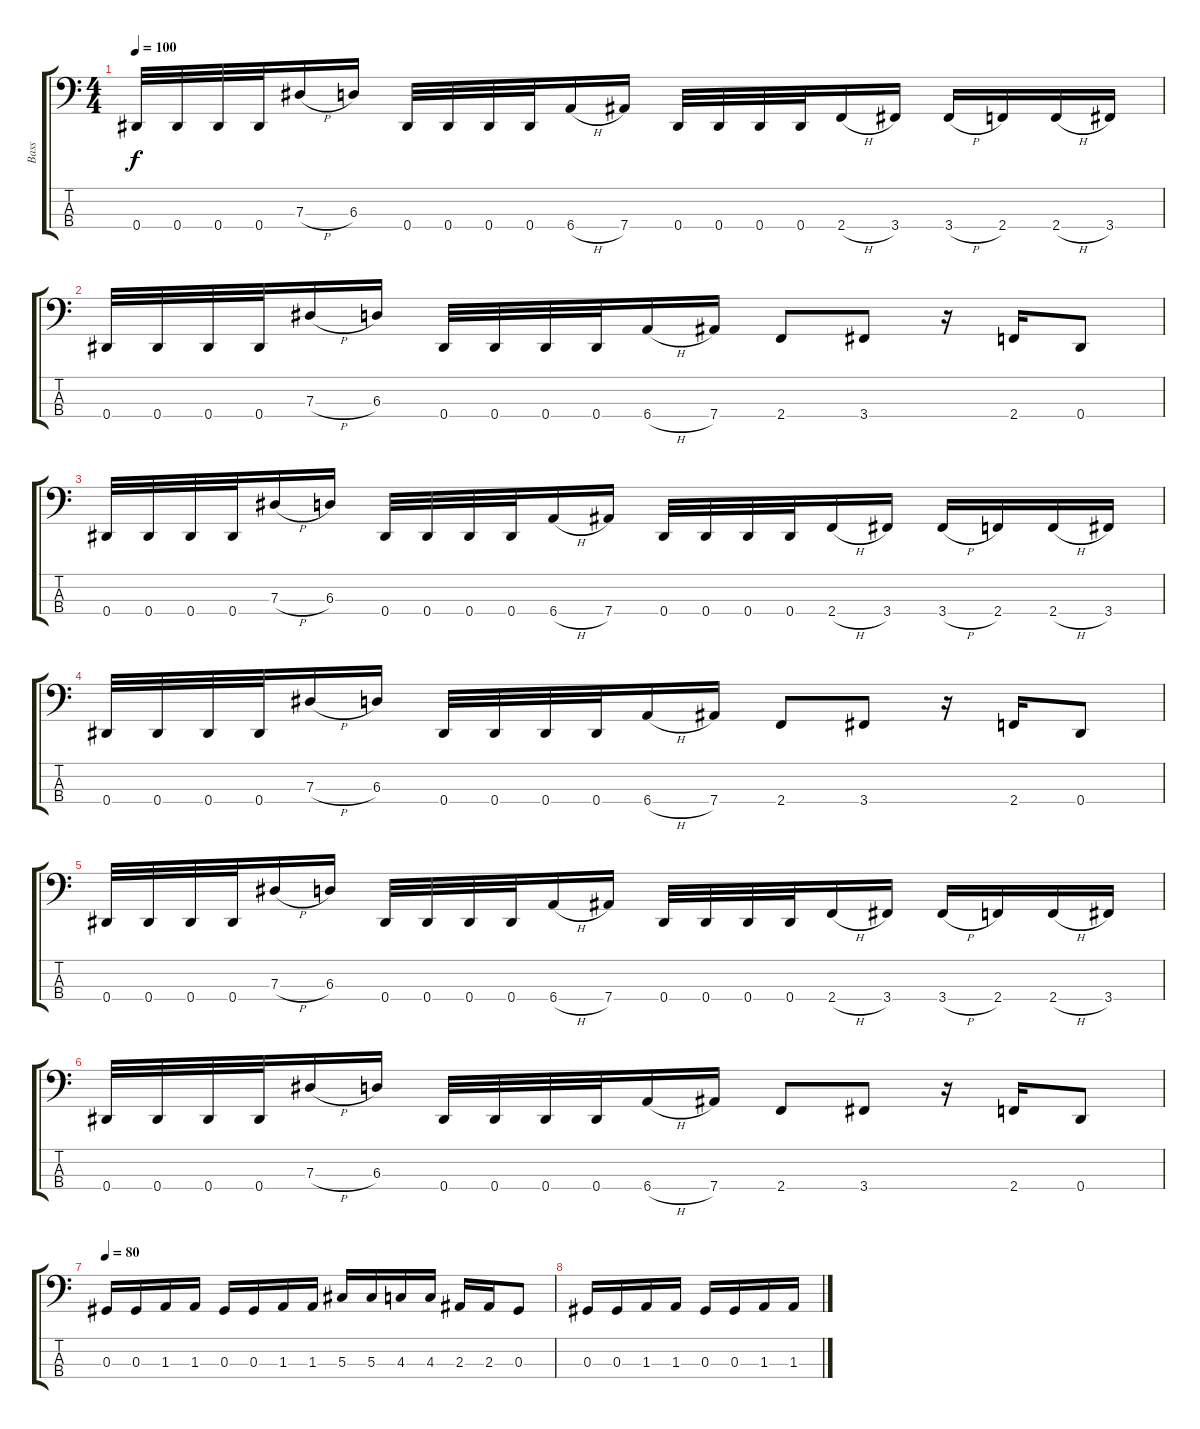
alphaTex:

\track ("Bass" "Bass") {instrument electricbasspick}
\staff {score tabs}
\tuning (Gb2 Db2 Ab1 Eb1) {hide}
\ts (4 4)
\tempo 100
\clef f4
\ks c
0.4.32{dy f} 0.4.32 0.4.32 0.4.32 7.3{h}.16 6.3.16 0.4.32 0.4.32 0.4.32 0.4.32 6.4{h}.16 7.4.16 0.4.32 0.4.32 0.4.32 0.4.32 2.4{h}.16 3.4.16 3.4{h}.16 2.4.16 2.4{h}.16 3.4.16 |
0.4.32 0.4.32 0.4.32 0.4.32 7.3{h}.16 6.3.16 0.4.32 0.4.32 0.4.32 0.4.32 6.4{h}.16 7.4.16 2.4.8 3.4.8 r.16 2.4.16 0.4.8 |
0.4.32 0.4.32 0.4.32 0.4.32 7.3{h}.16 6.3.16 0.4.32 0.4.32 0.4.32 0.4.32 6.4{h}.16 7.4.16 0.4.32 0.4.32 0.4.32 0.4.32 2.4{h}.16 3.4.16 3.4{h}.16 2.4.16 2.4{h}.16 3.4.16 |
0.4.32 0.4.32 0.4.32 0.4.32 7.3{h}.16 6.3.16 0.4.32 0.4.32 0.4.32 0.4.32 6.4{h}.16 7.4.16 2.4.8 3.4.8 r.16 2.4.16 0.4.8 |
0.4.32 0.4.32 0.4.32 0.4.32 7.3{h}.16 6.3.16 0.4.32 0.4.32 0.4.32 0.4.32 6.4{h}.16 7.4.16 0.4.32 0.4.32 0.4.32 0.4.32 2.4{h}.16 3.4.16 3.4{h}.16 2.4.16 2.4{h}.16 3.4.16 |
0.4.32 0.4.32 0.4.32 0.4.32 7.3{h}.16 6.3.16 0.4.32 0.4.32 0.4.32 0.4.32 6.4{h}.16 7.4.16 2.4.8 3.4.8 r.16 2.4.16 0.4.8 |
\tempo 80
0.3.16 0.3.16 1.3.16 1.3.16 0.3.16 0.3.16 1.3.16 1.3.16 5.3.16 5.3.16 4.3.16 4.3.16 2.3.16 2.3.16 0.3.8 |
0.3.16 0.3.16 1.3.16 1.3.16 0.3.16 0.3.16 1.3.16 1.3.16
